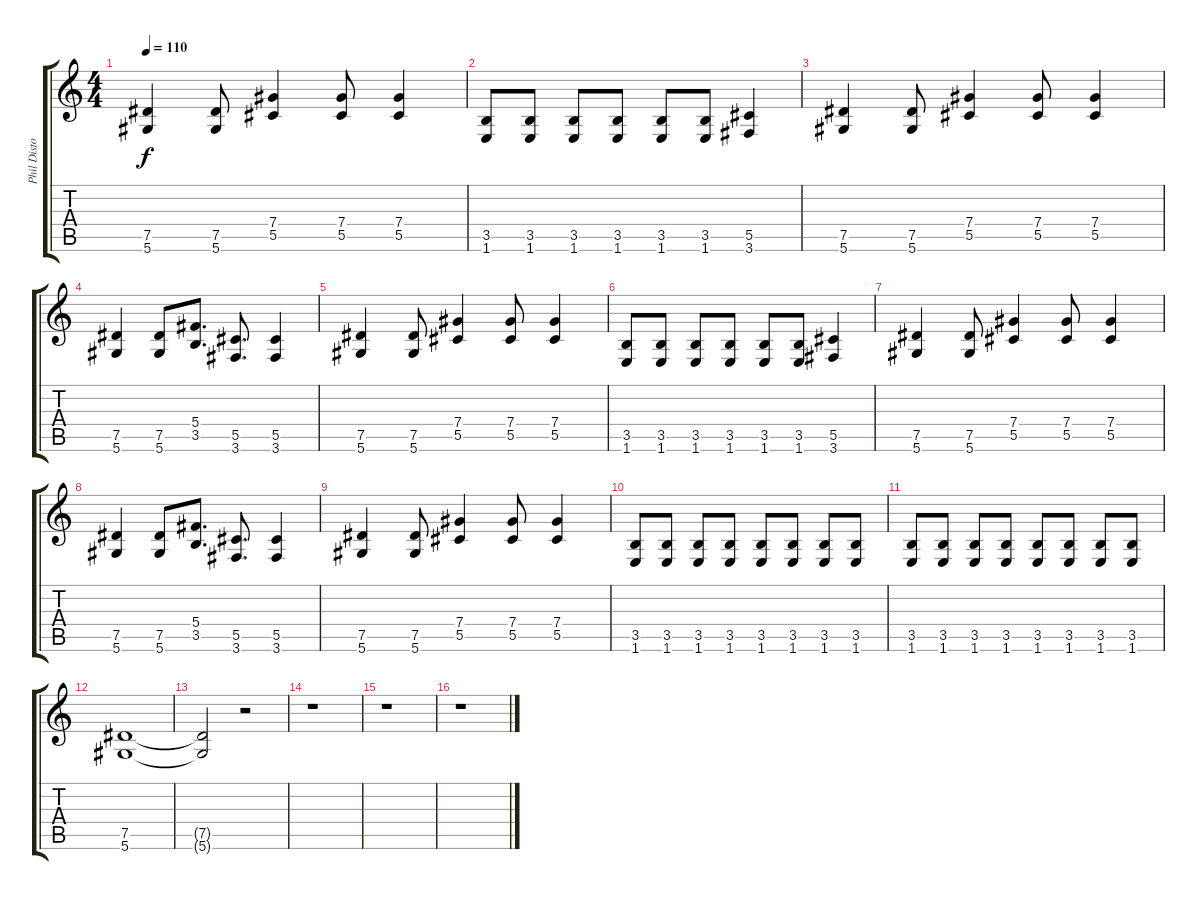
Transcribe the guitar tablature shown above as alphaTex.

\track ("Phil Distortion" "Phil Disto") {instrument distortionguitar}
\staff {score tabs}
\tuning (Eb4 Bb3 Gb3 Db3 Ab2 Eb2) {hide}
\ts (4 4)
\tempo 110
\clef g2
\ks c
(7.5 5.6).4{dy f} (7.5 5.6).8 (7.4 5.5).4 (7.4 5.5).8 (7.4 5.5).4 |
(3.5 1.6).8 (3.5 1.6).8 (3.5 1.6).8 (3.5 1.6).8 (3.5 1.6).8 (3.5 1.6).8 (5.5 3.6).4 |
(7.5 5.6).4 (7.5 5.6).8 (7.4 5.5).4 (7.4 5.5).8 (7.4 5.5).4 |
(7.5 5.6).4 (7.5 5.6).8 (5.4 3.5).8{d} (5.5 3.6).8{d} (5.5 3.6).4 |
(7.5 5.6).4 (7.5 5.6).8 (7.4 5.5).4 (7.4 5.5).8 (7.4 5.5).4 |
(3.5 1.6).8 (3.5 1.6).8 (3.5 1.6).8 (3.5 1.6).8 (3.5 1.6).8 (3.5 1.6).8 (5.5 3.6).4 |
(7.5 5.6).4 (7.5 5.6).8 (7.4 5.5).4 (7.4 5.5).8 (7.4 5.5).4 |
(7.5 5.6).4 (7.5 5.6).8 (5.4 3.5).8{d} (5.5 3.6).8{d} (5.5 3.6).4 |
(7.5 5.6).4 (7.5 5.6).8 (7.4 5.5).4 (7.4 5.5).8 (7.4 5.5).4 |
(3.5 1.6).8 (3.5 1.6).8 (3.5 1.6).8 (3.5 1.6).8 (3.5 1.6).8 (3.5 1.6).8 (3.5 1.6).8 (3.5 1.6).8 |
(3.5 1.6).8 (3.5 1.6).8 (3.5 1.6).8 (3.5 1.6).8 (3.5 1.6).8 (3.5 1.6).8 (3.5 1.6).8 (3.5 1.6).8 |
(7.5 5.6).1 |
(7.5{t} 5.6{t}).2 r.2 |
r.1 |
r.1 |
r.1
